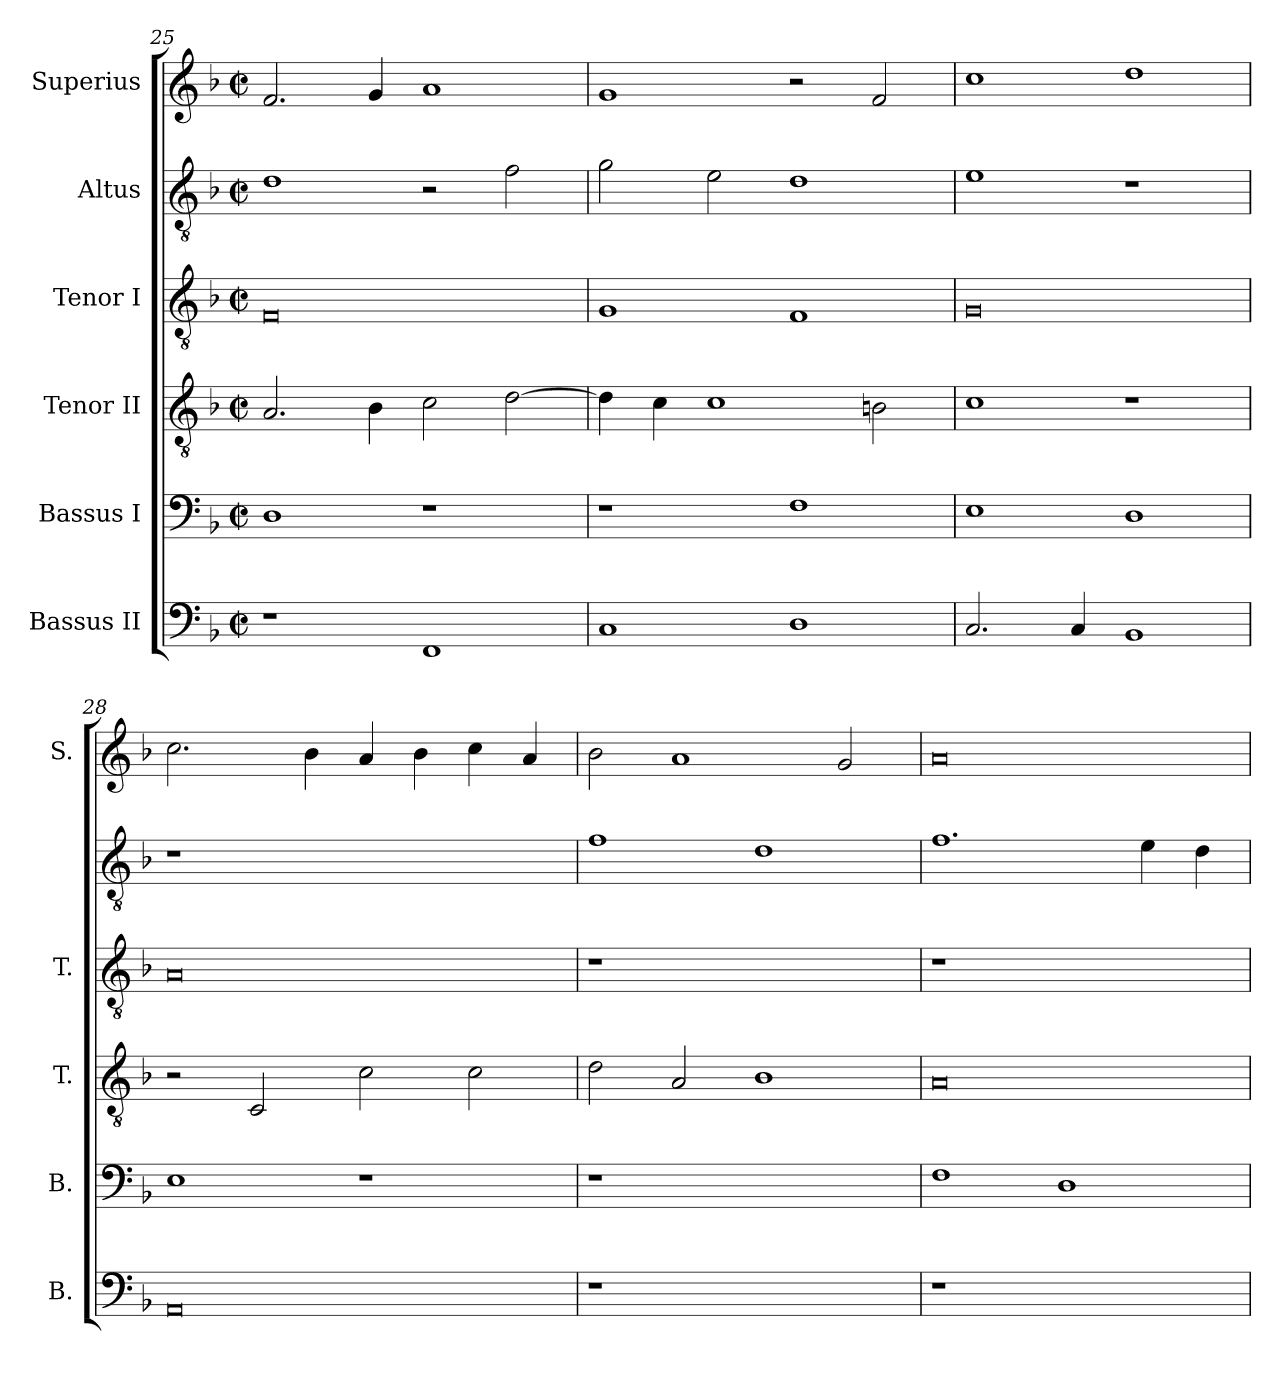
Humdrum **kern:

**kern	**kern	**kern	**kern	**kern	**kern
*part6	*part5	*part4	*part3	*part2	*part1
*staff6	*staff5	*staff4	*staff3	*staff2	*staff1
*I"Bassus II	*I"Bassus I	*I"Tenor II	*I"Tenor I	*I"Altus	*I"Superius
*I'B.	*I'B.	*I'T.	*I'T.	*	*I'S.
!!LO:LB:g=z
*clefF4	*clefF4	*clefGv2	*clefGv2	*clefGv2	*clefG2
*	*	*ITrd7c12	*ITrd7c12	*ITrd7c12	*
*k[b-]	*k[b-]	*k[b-]	*k[b-]	*k[b-]	*k[b-]
*F:	*F:	*F:	*F:	*F:	*F:
*M2/2	*M2/2	*M2/2	*M2/2	*M2/2	*M2/2
*met(c|)	*met(c|)	*met(c|)	*met(c|)	*met(c|)	*met(c|)
=25	=25	=25	=25	=25	=25
1r	1Di	2.AAi/	0FFi	1Di	2.fi/
.	.	4BB-i\	.	.	4gi/
1FFi	1r	2Ci\	.	2r	1ai
.	.	[>2Di\	.	2Fi\	.
=26	=26	=26	=26	=26	=26
1Ci	1r	4Di\]	1GGi	2Gi\	1gi
.	.	4Ci\	.	.	.
.	.	1Ci	.	2Ei\	.
1Di	1Fi	.	1FFi	1Di	2r
.	.	2BBni\	.	.	2fi/
=27	=27	=27	=27	=27	=27
2.Ci/	1Ei	1Ci	0GGi	1Ei	1cci
4Ci/	.	.	.	.	.
1BB-i	1Di	1r	.	1r	1ddi
=28	=28	=28	=28	=28	=28
!	!	!	!	!LO:N:vis=1	!
0AAi	1Ei	2r	0AAi	1r	2.cci\
.	.	2CCi/	.	.	.
.	.	.	.	.	4b-i\
.	1r	2Ci\	.	1ryy	4ai/
.	.	.	.	.	4b-i\
.	.	2Ci\	.	.	4cci\
.	.	.	.	.	4ai/
=29	=29	=29	=29	=29	=29
!LO:N:vis=1	!LO:N:vis=1	!	!LO:N:vis=1	!	!
1r	1r	2Di\	1r	1Fi	2b-i\
.	.	2AAi/	.	.	1ai
1ryy	1ryy	1BB-i	1ryy	1Di	.
.	.	.	.	.	2gi/
!!LO:PB:g=z
=30	=30	=30	=30	=30	=30
!LO:N:vis=1	!	!	!LO:N:vis=1	!	!
1r	1Fi	0AAi	1r	1.Fi	0ai
1ryy	1Di	.	1ryy	.	.
.	.	.	.	4Ei\	.
.	.	.	.	4Di\	.
=	=	=	=	=	=
*-	*-	*-	*-	*-	*-
